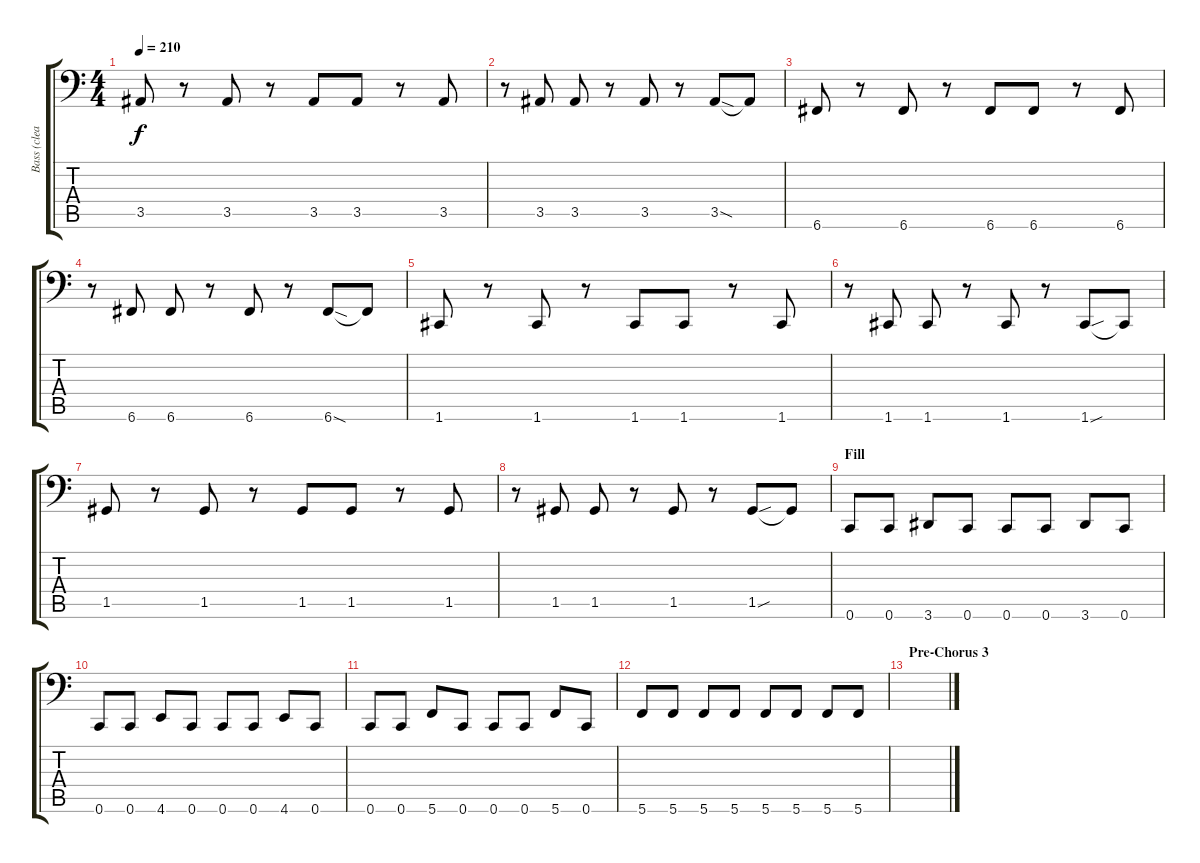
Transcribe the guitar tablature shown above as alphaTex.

\track ("Bass (clean)" "Bass (clea") {instrument electricbasspick}
\staff {score tabs}
\tuning (D3 A2 F2 C2 G1 C1) {hide}
\ts (4 4)
\tempo 210
\clef f4
\ks c
3.5.8{dy f} r.8 3.5.8 r.8 3.5.8 3.5.8 r.8 3.5.8 |
r.8 3.5.8 3.5.8 r.8 3.5.8 r.8 3.5{sod}.8 3.5{t}.8 |
6.6.8 r.8 6.6.8 r.8 6.6.8 6.6.8 r.8 6.6.8 |
r.8 6.6.8 6.6.8 r.8 6.6.8 r.8 6.6{sod}.8 6.6{t}.8 |
1.6.8 r.8 1.6.8 r.8 1.6.8 1.6.8 r.8 1.6.8 |
r.8 1.6.8 1.6.8 r.8 1.6.8 r.8 1.6{sou}.8 1.6{t}.8 |
1.5.8 r.8 1.5.8 r.8 1.5.8 1.5.8 r.8 1.5.8 |
r.8 1.5.8 1.5.8 r.8 1.5.8 r.8 1.5{sou}.8 1.5{t}.8 |
\section ("" "Fill")
0.6.8 0.6.8 3.6.8 0.6.8 0.6.8 0.6.8 3.6.8 0.6.8 |
0.6.8 0.6.8 4.6.8 0.6.8 0.6.8 0.6.8 4.6.8 0.6.8 |
0.6.8 0.6.8 5.6.8 0.6.8 0.6.8 0.6.8 5.6.8 0.6.8 |
5.6.8 5.6.8 5.6.8 5.6.8 5.6.8 5.6.8 5.6.8 5.6.8 |
\section ("" "Pre-Chorus 3")
